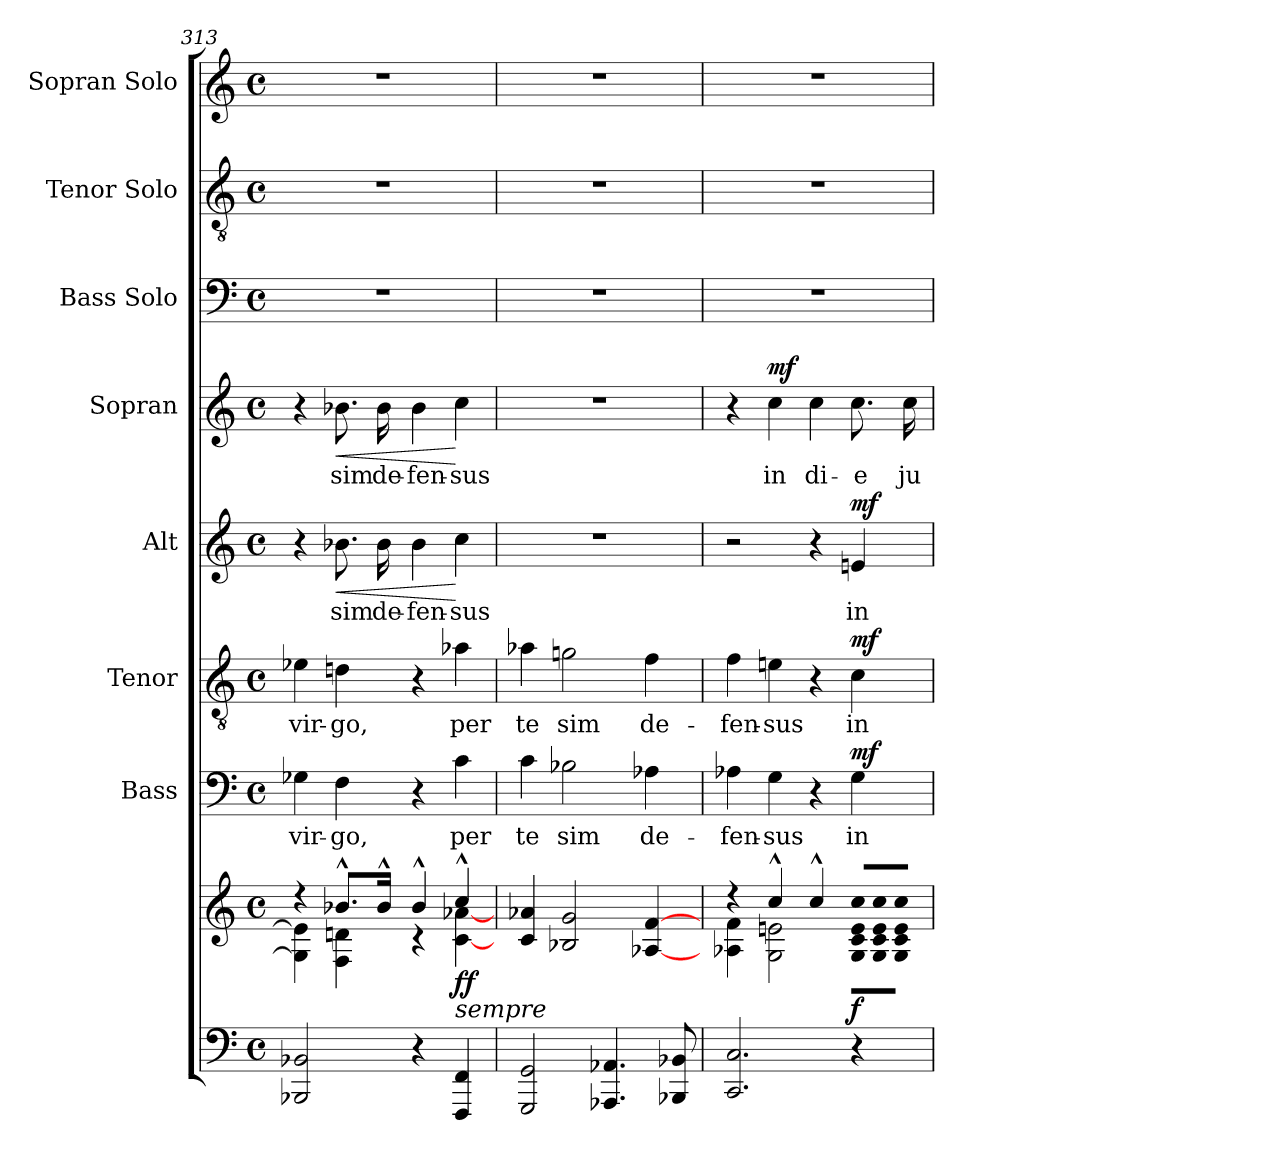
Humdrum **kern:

**kern	**kern	**dynam	**kern	**text	**dynam	**kern	**text	**dynam	**kern	**text	**dynam	**kern	**text	**dynam	**kern	**kern	**kern
*part8	*part8	*part8	*part7	*part7	*part7	*part6	*part6	*part6	*part5	*part5	*part5	*part4	*part4	*part4	*part3	*part2	*part1
*staff9	*staff8	*staff8/9	*staff7	*staff7	*staff7	*staff6	*staff6	*staff6	*staff5	*staff5	*staff5	*staff4	*staff4	*staff4	*staff3	*staff2	*staff1
*	*	*	*I"Bass	*	*	*I"Tenor	*	*	*I"Alt	*	*	*I"Sopran	*	*	*I"Bass Solo	*I"Tenor Solo	*I"Sopran Solo
*	*	*	*I'B.	*	*	*I'T.	*	*	*I'A.	*	*	*I'S.	*	*	*I'B. Solo	*I'T. Solo	*I'S. Solo
!!LO:LB:g=z
*clefF4	*clefG2	*	*clefF4	*	*	*clefGv2	*	*	*clefG2	*	*	*clefG2	*	*	*clefF4	*clefGv2	*clefG2
*k[]	*k[]	*	*k[]	*	*	*k[]	*	*	*k[]	*	*	*k[]	*	*	*k[]	*k[]	*k[]
*C:	*C:	*	*C:	*	*	*C:	*	*	*C:	*	*	*C:	*	*	*C:	*C:	*C:
*M4/4	*M4/4	*	*M4/4	*	*	*M4/4	*	*	*M4/4	*	*	*M4/4	*	*	*M4/4	*M4/4	*M4/4
*met(c)	*met(c)	*	*met(c)	*	*	*met(c)	*	*	*met(c)	*	*	*met(c)	*	*	*met(c)	*met(c)	*met(c)
=313	=313	=313	=313	=313	=313	=313	=313	=313	=313	=313	=313	=313	=313	=313	=313	=313	=313
*	*^	*	*	*	*	*	*	*	*	*	*	*	*	*	*	*	*
!	!	!	!	!	!LO:LY:b	!	!	!LO:LY:b	!	!	!	!	!	!	!	!	!	!
2BBB-X/ 2BB-X/	4rdd	4G-\] 4e-\]	.	4G-X\	vir-	.	4e-X\	vir-	.	4r	.	.	4r	.	.	1r	1r	1r
!	!	!	!	!	!LO:LY:b	!	!	!LO:LY:b	!	!	!LO:LY:b	!LO:HP:b	!	!LO:LY:b	!LO:HP:b	!	!	!
.	8.b-X^^>/L	4F\ 4dn\	.	4F\	-go,	.	4dn\	-go,	.	8.b-X\	sim	<	8.b-X\	sim	<	.	.	.
!	!	!	!	!	!	!	!	!	!	!	!LO:LY:b	!	!	!LO:LY:b	!	!	!	!
.	16b-^^>/Jk	.	.	.	.	.	.	.	.	16b-\	de-	.	16b-\	de-	.	.	.	.
!	!	!	!	!	!	!	!	!	!	!	!LO:LY:b	!	!	!LO:LY:b	!	!	!	!
4r	4b-^^>/	4rc	.	4r	.	.	4r	.	.	4b-\	-fen-	.	4b-\	-fen-	.	.	.	.
!	!LO:TX:b:i:t=sempre	!	!	!	!	!	!	!	!	!	!	!	!	!	!	!	!	!
!	!	!	!LO:DY:b	!	!LO:LY:b	!	!	!LO:LY:b	!	!	!LO:LY:b	!	!	!LO:LY:b	!	!	!	!
4FFF/ 4FF/	4cc^^>/	[<4c\ [<4a-X\	ff	4c\	per	.	4a-X\	per	.	4cc\	-sus	[	4cc\	-sus	[	.	.	.
=314	=314	=314	=314	=314	=314	=314	=314	=314	=314	=314	=314	=314	=314	=314	=314	=314	=314	=314
!	!	!	!	!	!LO:LY:b	!	!	!LO:LY:b	!	!	!	!	!	!	!	!	!	!
*	*v	*v	*	*	*	*	*	*	*	*	*	*	*	*	*	*	*	*
2GGG/ 2GG/	4c/ 4a-X/	.	4c\	te	.	4a-X\	te	.	1r	.	.	1r	.	.	1r	1r	1r
!	!	!	!	!LO:LY:b	!	!	!LO:LY:b	!	!	!	!	!	!	!	!	!	!
.	2B-X/ 2g/	.	2B-X\	sim	.	2gn\	sim	.	.	.	.	.	.	.	.	.	.
4.AAA-X/ 4.AA-X/	.	.	.	.	.	.	.	.	.	.	.	.	.	.	.	.	.
!	!	!	!	!LO:LY:b	!	!	!LO:LY:b	!	!	!	!	!	!	!	!	!	!
.	[4A-X/ [<4f/	.	4A-X\	de-	.	4f\	de-	.	.	.	.	.	.	.	.	.	.
8BBB-X/ 8BB-X/	.	.	.	.	.	.	.	.	.	.	.	.	.	.	.	.	.
=315	=315	=315	=315	=315	=315	=315	=315	=315	=315	=315	=315	=315	=315	=315	=315	=315	=315
*	*^	*	*	*	*	*	*	*	*	*	*	*	*	*	*	*	*
!	!	!	!	!	!LO:LY:b	!	!	!LO:LY:b	!	!	!	!	!	!	!	!	!	!
2.CC/ 2.C/	4rdd	4A-\ 4f\	.	4A-X\	-fen-	.	4f\	-fen-	.	2r	.	.	4r	.	.	1r	1r	1r
!	!	!	!	!	!LO:LY:b	!	!	!LO:LY:b	!	!	!	!	!	!LO:LY:b	!LO:DY:a	!	!	!
.	4cc^^>/	2G\ 2en\	.	4G\	-sus	.	4en\	-sus	.	.	.	.	4cc\	in	mf	.	.	.
!	!	!	!	!	!	!	!	!	!	!	!	!	!	!LO:LY:b	!	!	!	!
.	4cc^^>/	.	.	4r	.	.	4r	.	.	4r	.	.	4cc\	di-	.	.	.	.
*	*Xtuplet	*	*	*	*	*	*	*	*	*	*	*	*	*	*	*	*	*
!	!LO:N:vis=8	!LO:N:vis=8	!LO:DY:b	!	!LO:LY:b	!LO:DY:a	!	!LO:LY:b	!LO:DY:a	!	!LO:LY:b	!LO:DY:a	!	!LO:LY:b	!	!	!	!
4r	4096%341e/ 4096%341cc/L	4096%341G\ 4096%341c\L	f	4G\	in	mf	4c\	in	mf	4en/	in	mf	8.cc\	-e	.	.	.	.
!	!LO:N:vis=8	!LO:N:vis=8	!	!	!	!	!	!	!	!	!	!	!	!	!	!	!	!
.	2048%171e/ 2048%171cc/	2048%171G\ 2048%171c\	.	.	.	.	.	.	.	.	.	.	.	.	.	.	.	.
!	!LO:N:vis=8	!LO:N:vis=8	!	!	!	!	!	!	!	!	!	!	!	!	!	!	!	!
.	4096%341e/ 4096%341cc/J	4096%341G\ 4096%341c\J	.	.	.	.	.	.	.	.	.	.	.	.	.	.	.	.
!	!	!	!	!	!	!	!	!	!	!	!	!	!	!LO:LY:b	!	!	!	!
.	.	.	.	.	.	.	.	.	.	.	.	.	16cc\	ju-	.	.	.	.
*	*v	*v	*	*	*	*	*	*	*	*	*	*	*	*	*	*	*	*
=	=	=	=	=	=	=	=	=	=	=	=	=	=	=	=	=	=
*-	*-	*-	*-	*-	*-	*-	*-	*-	*-	*-	*-	*-	*-	*-	*-	*-	*-
